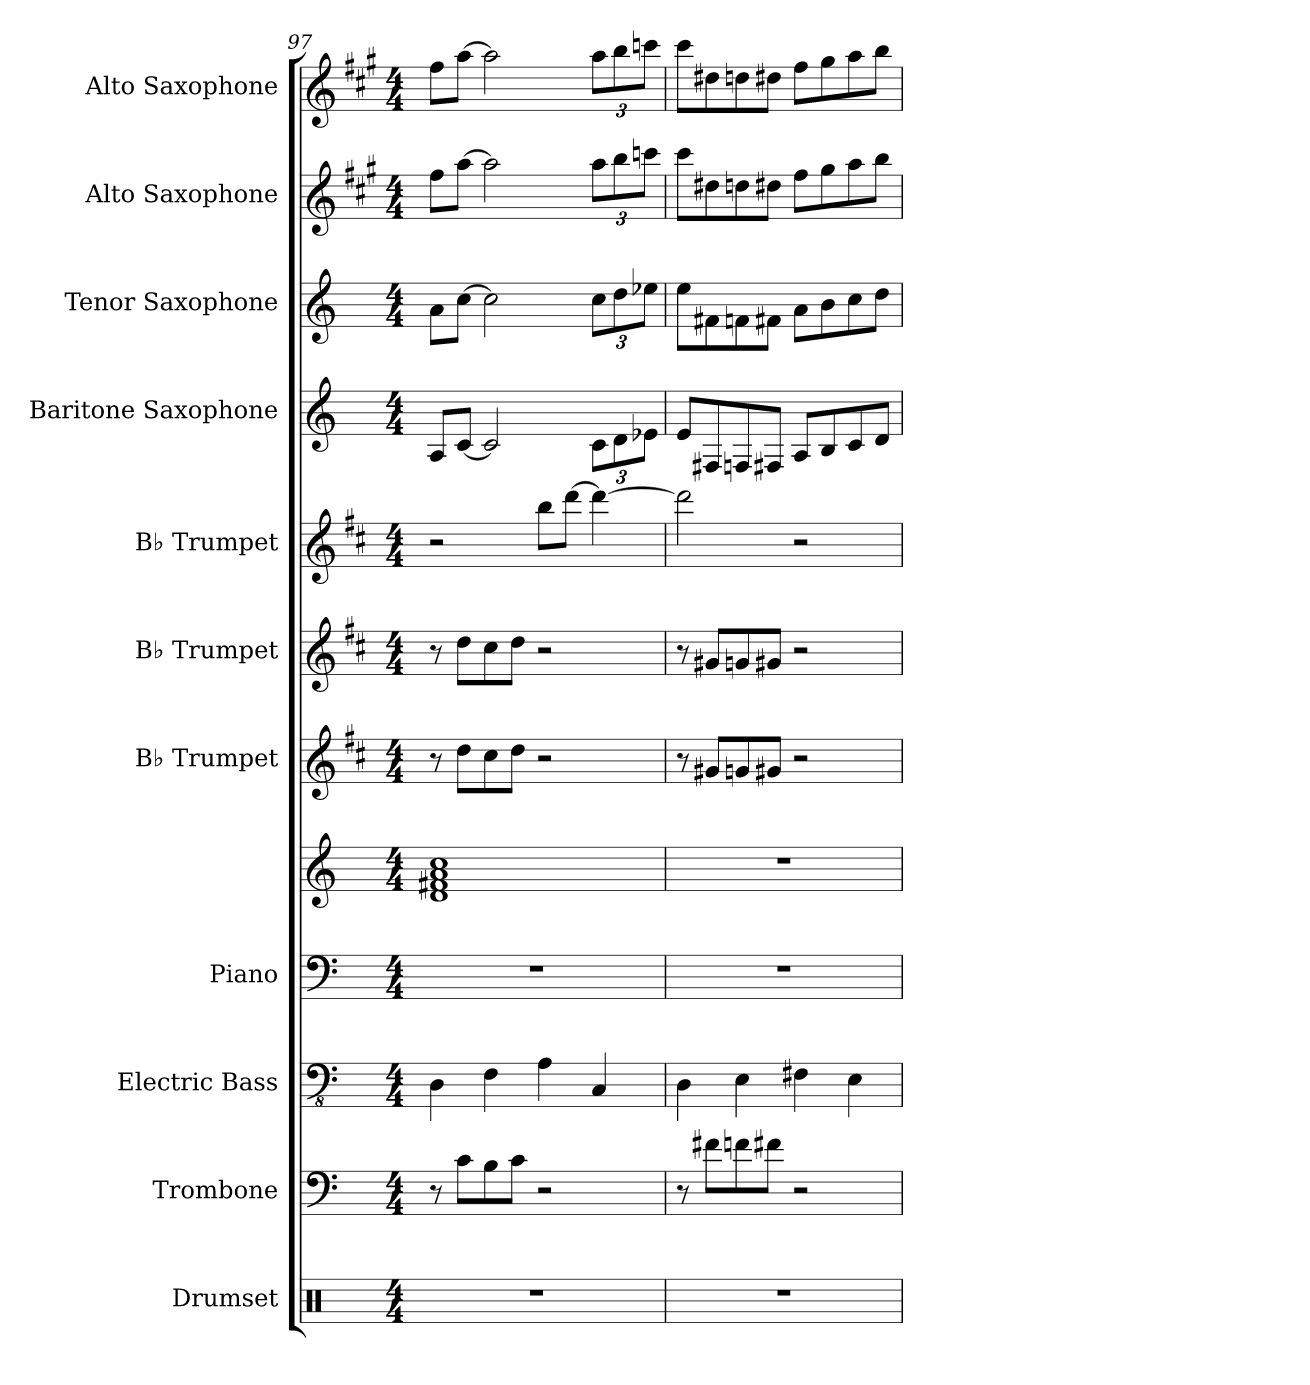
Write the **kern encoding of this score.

**kern	**kern	**kern	**kern	**kern	**kern	**kern	**kern	**kern	**kern	**kern	**kern
*part11	*part10	*part9	*part8	*part8	*part7	*part6	*part5	*part4	*part3	*part2	*part1
*staff12	*staff11	*staff10	*staff9	*staff8	*staff7	*staff6	*staff5	*staff4	*staff3	*staff2	*staff1
*I"Drumset	*I"Trombone	*I"Electric Bass	*I"Piano	*	*I"B♭ Trumpet	*I"B♭ Trumpet	*I"B♭ Trumpet	*I"Baritone Saxophone	*I"Tenor Saxophone	*I"Alto Saxophone	*I"Alto Saxophone
*I'Drs.	*I'Trb.	*I'El. B.	*I'Pno.	*	*I'B♭ Tpt.	*I'B♭ Tpt.	*I'B♭ Tpt.	*I'Bar. Sax.	*I'T. Sax.	*I'A. Sax.	*I'A. Sax.
*clefX	*clefF4	*clefFv4	*clefF4	*clefG2	*clefG2	*clefG2	*clefG2	*clefG2	*clefG2	*clefG2	*clefG2
*	*	*	*	*	*ITrd1c2	*ITrd1c2	*ITrd1c2	*ITrd12c21	*ITrd8c14	*ITrd5c9	*ITrd5c9
*k[]	*k[]	*k[]	*k[]	*k[]	*k[]	*k[]	*k[]	*k[]	*k[]	*k[]	*k[]
*M4/4	*M4/4	*M4/4	*M4/4	*M4/4	*M4/4	*M4/4	*M4/4	*M4/4	*M4/4	*M4/4	*M4/4
=97	=97	=97	=97	=97	=97	=97	=97	=97	=97	=97	=97
1r	8r	4DD\	1r	1d 1f#X 1a 1cc	8r	8r	2r	8AA/L	8A\L	8a\L	8a\L
.	8c\L	.	.	.	8cc\L	8cc\L	.	[8C/J	[8c\J	[8cc\J	[8cc\J
.	8B\	4FF\	.	.	8b\	8b\	.	2C/]	2c\]	2cc\]	2cc\]
.	8c\J	.	.	.	8cc\J	8cc\J	.	.	.	.	.
.	2r	4AA\	.	.	2r	2r	8aa\L	.	.	.	.
.	.	.	.	.	.	.	[8ccc\J	.	.	.	.
*	*	*	*	*	*	*	*	*Xbrackettup	*Xbrackettup	*Xbrackettup	*Xbrackettup
.	.	4CC/	.	.	.	.	4ccc\_	12C\L	12c\L	12cc\L	12cc\L
.	.	.	.	.	.	.	.	12D\	12d\	12dd\	12dd\
.	.	.	.	.	.	.	.	12E-X\J	12e-X\J	12ee-X\J	12ee-X\J
=98	=98	=98	=98	=98	=98	=98	=98	=98	=98	=98	=98
1r	8r	4DD\	1r	1r	8r	8r	2ccc\]	8E/L	8e\L	8ee\L	8ee\L
.	8f#X\L	.	.	.	8f#X/L	8f#X/L	.	8FF#X/	8F#X\	8f#X\	8f#X\
.	8fn\	4EE\	.	.	8fn/	8fn/	.	8FFn/	8Fn\	8fn\	8fn\
.	8f#X\J	.	.	.	8f#X/J	8f#X/J	.	8FF#X/J	8F#X\J	8f#X\J	8f#X\J
.	2r	4FF#X\	.	.	2r	2r	2r	8AA/L	8A\L	8a\L	8a\L
.	.	.	.	.	.	.	.	8BB/	8B\	8b\	8b\
.	.	4EE\	.	.	.	.	.	8C/	8c\	8cc\	8cc\
.	.	.	.	.	.	.	.	8D/J	8d\J	8dd\J	8dd\J
=	=	=	=	=	=	=	=	=	=	=	=
*-	*-	*-	*-	*-	*-	*-	*-	*-	*-	*-	*-
